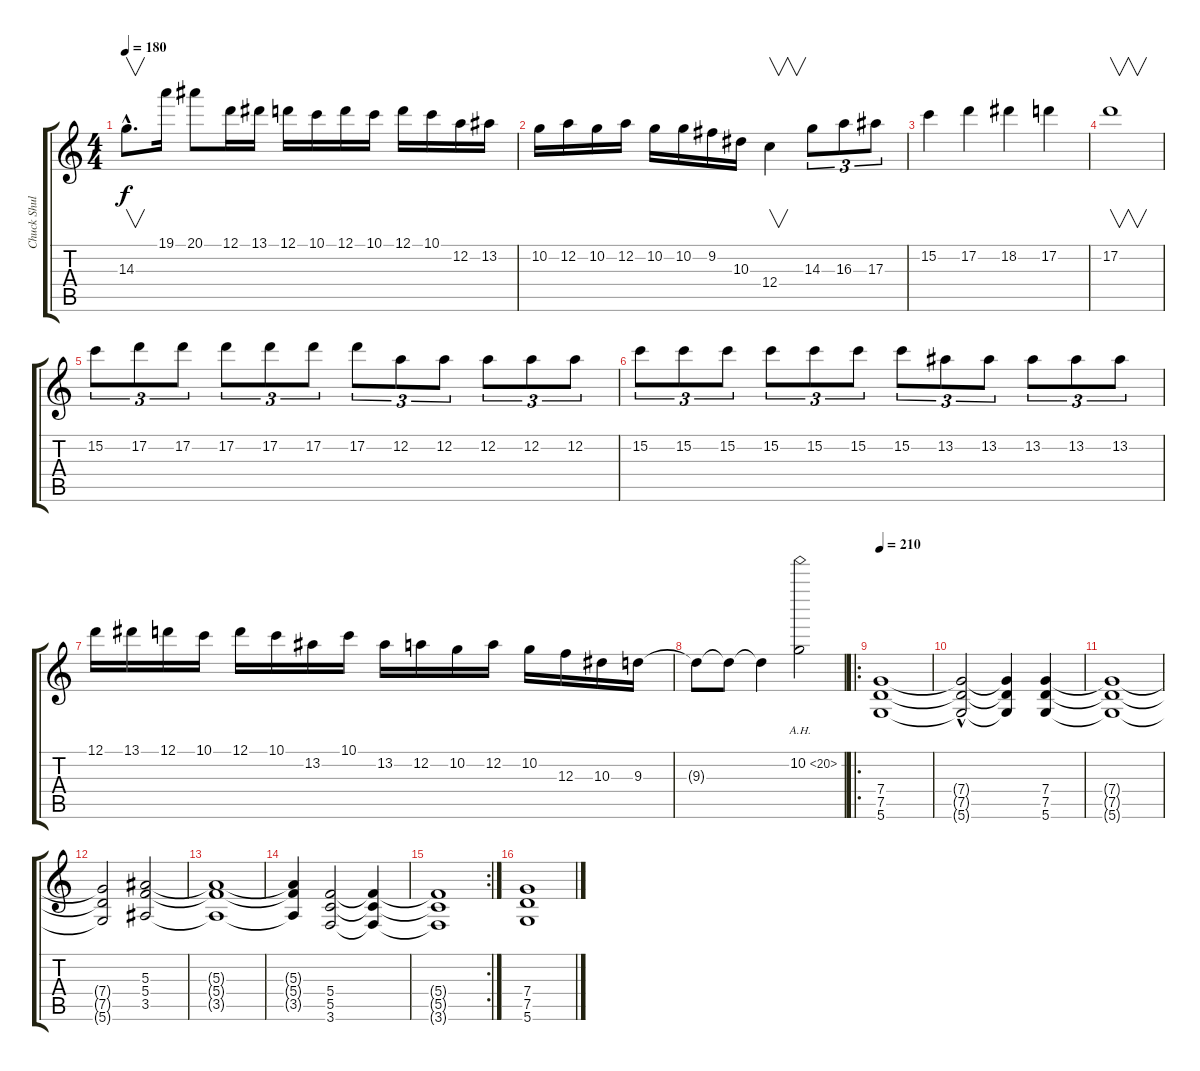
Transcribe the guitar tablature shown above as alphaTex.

\track ("Chuck Shuldiner" "Chuck Shul") {instrument distortionguitar}
\staff {score tabs}
\tuning (D4 A3 F3 C3 G2 D2) {hide}
\ts (4 4)
\tempo 180
\clef g2
\ks c
14.3{hac}.8{v d dy f} 19.1.16 20.1.8 12.1.16 13.1.16 12.1.16 10.1.16 12.1.16 10.1.16 12.1.16 10.1.16 12.2.16 13.2.16 |
10.2.16 12.2.16 10.2.16 12.2.16 10.2.16 10.2.16 9.2.16 10.3.16 12.4.4{v} 14.3.8{tu (3 2)} 16.3.8{tu (3 2)} 17.3.8{tu (3 2)} |
15.2.4 17.2.4 18.2.4 17.2.4 |
17.2.1{v} |
15.2.8{tu (3 2)} 17.2.8{tu (3 2)} 17.2.8{tu (3 2)} 17.2.8{tu (3 2)} 17.2.8{tu (3 2)} 17.2.8{tu (3 2)} 17.2.8{tu (3 2)} 12.2.8{tu (3 2)} 12.2.8{tu (3 2)} 12.2.8{tu (3 2)} 12.2.8{tu (3 2)} 12.2.8{tu (3 2)} |
15.2.8{tu (3 2)} 15.2.8{tu (3 2)} 15.2.8{tu (3 2)} 15.2.8{tu (3 2)} 15.2.8{tu (3 2)} 15.2.8{tu (3 2)} 15.2.8{tu (3 2)} 13.2.8{tu (3 2)} 13.2.8{tu (3 2)} 13.2.8{tu (3 2)} 13.2.8{tu (3 2)} 13.2.8{tu (3 2)} |
12.1.16 13.1.16 12.1.16 10.1.16 12.1.16 10.1.16 13.2.16 10.1.16 13.2.16 12.2.16 10.2.16 12.2.16 10.2.16 12.3.16 10.3.16 9.3.16 |
9.3{t}.8 9.3{t}.8 9.3{t}.4 10.2{ah 10}.2 |
\ro
\tempo 210
(7.4 7.5 5.6).1 |
(7.4{hac t} 7.5{hac t} 5.6{hac t}).2 (7.4{t} 7.5{t} 5.6{t}).4 (7.4 7.5 5.6).4 |
(7.4{t} 7.5{t} 5.6{t}).1 |
(7.4{t} 7.5{t} 5.6{t}).2 (5.3 5.4 3.5).2 |
(5.3{t} 5.4{t} 3.5{t}).1 |
(5.3{t} 5.4{t} 3.5{t}).4 (5.4 5.5 3.6).2 (5.4{t} 5.5{t} 3.6{t}).4 |
\rc 2
(5.4{t} 5.5{t} 3.6{t}).1 |
(7.4 7.5 5.6).1
